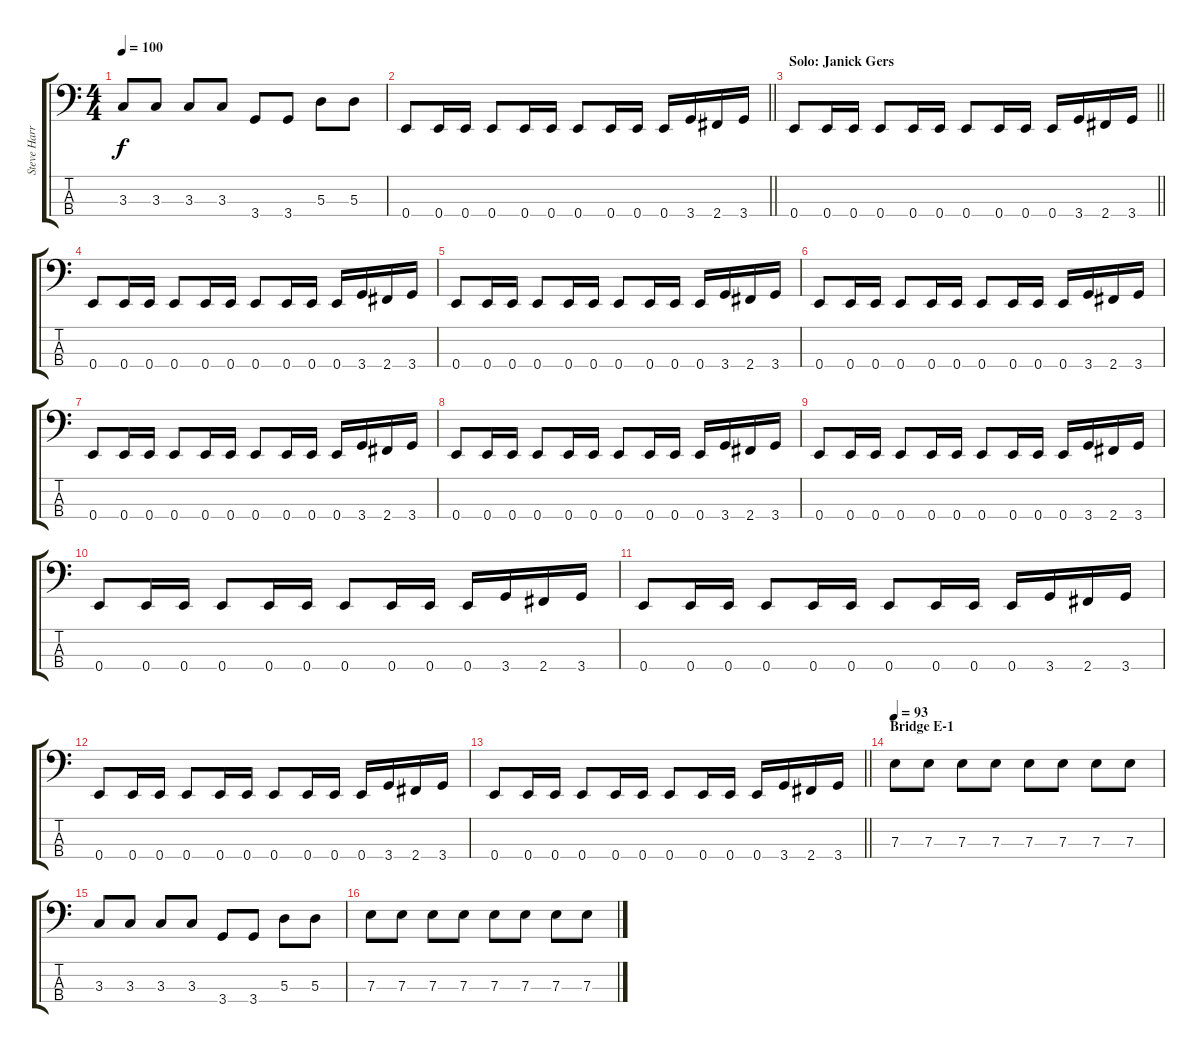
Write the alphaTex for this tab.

\track ("Steve Harris" "Steve Harr") {instrument electricbassfinger}
\staff {score tabs}
\tuning (G2 D2 A1 E1) {hide}
\ts (4 4)
\tempo 100
\clef f4
\ks c
3.3.8{dy f} 3.3.8 3.3.8 3.3.8 3.4.8 3.4.8 5.3.8 5.3.8 |
\barLineRight lightlight
0.4.8 0.4.16 0.4.16 0.4.8 0.4.16 0.4.16 0.4.8 0.4.16 0.4.16 0.4.16 3.4.16 2.4.16 3.4.16 |
\section ("" "Solo: Janick Gers")
\barLineRight lightlight
0.4.8 0.4.16 0.4.16 0.4.8 0.4.16 0.4.16 0.4.8 0.4.16 0.4.16 0.4.16 3.4.16 2.4.16 3.4.16 |
0.4.8 0.4.16 0.4.16 0.4.8 0.4.16 0.4.16 0.4.8 0.4.16 0.4.16 0.4.16 3.4.16 2.4.16 3.4.16 |
0.4.8 0.4.16 0.4.16 0.4.8 0.4.16 0.4.16 0.4.8 0.4.16 0.4.16 0.4.16 3.4.16 2.4.16 3.4.16 |
0.4.8 0.4.16 0.4.16 0.4.8 0.4.16 0.4.16 0.4.8 0.4.16 0.4.16 0.4.16 3.4.16 2.4.16 3.4.16 |
0.4.8 0.4.16 0.4.16 0.4.8 0.4.16 0.4.16 0.4.8 0.4.16 0.4.16 0.4.16 3.4.16 2.4.16 3.4.16 |
0.4.8 0.4.16 0.4.16 0.4.8 0.4.16 0.4.16 0.4.8 0.4.16 0.4.16 0.4.16 3.4.16 2.4.16 3.4.16 |
0.4.8 0.4.16 0.4.16 0.4.8 0.4.16 0.4.16 0.4.8 0.4.16 0.4.16 0.4.16 3.4.16 2.4.16 3.4.16 |
0.4.8 0.4.16 0.4.16 0.4.8 0.4.16 0.4.16 0.4.8 0.4.16 0.4.16 0.4.16 3.4.16 2.4.16 3.4.16 |
0.4.8 0.4.16 0.4.16 0.4.8 0.4.16 0.4.16 0.4.8 0.4.16 0.4.16 0.4.16 3.4.16 2.4.16 3.4.16 |
0.4.8 0.4.16 0.4.16 0.4.8 0.4.16 0.4.16 0.4.8 0.4.16 0.4.16 0.4.16 3.4.16 2.4.16 3.4.16 |
\barLineRight lightlight
0.4.8 0.4.16 0.4.16 0.4.8 0.4.16 0.4.16 0.4.8 0.4.16 0.4.16 0.4.16 3.4.16 2.4.16 3.4.16 |
\section ("" "Bridge E-1")
\tempo 93
7.3.8 7.3.8 7.3.8 7.3.8 7.3.8 7.3.8 7.3.8 7.3.8 |
3.3.8 3.3.8 3.3.8 3.3.8 3.4.8 3.4.8 5.3.8 5.3.8 |
7.3.8 7.3.8 7.3.8 7.3.8 7.3.8 7.3.8 7.3.8 7.3.8
